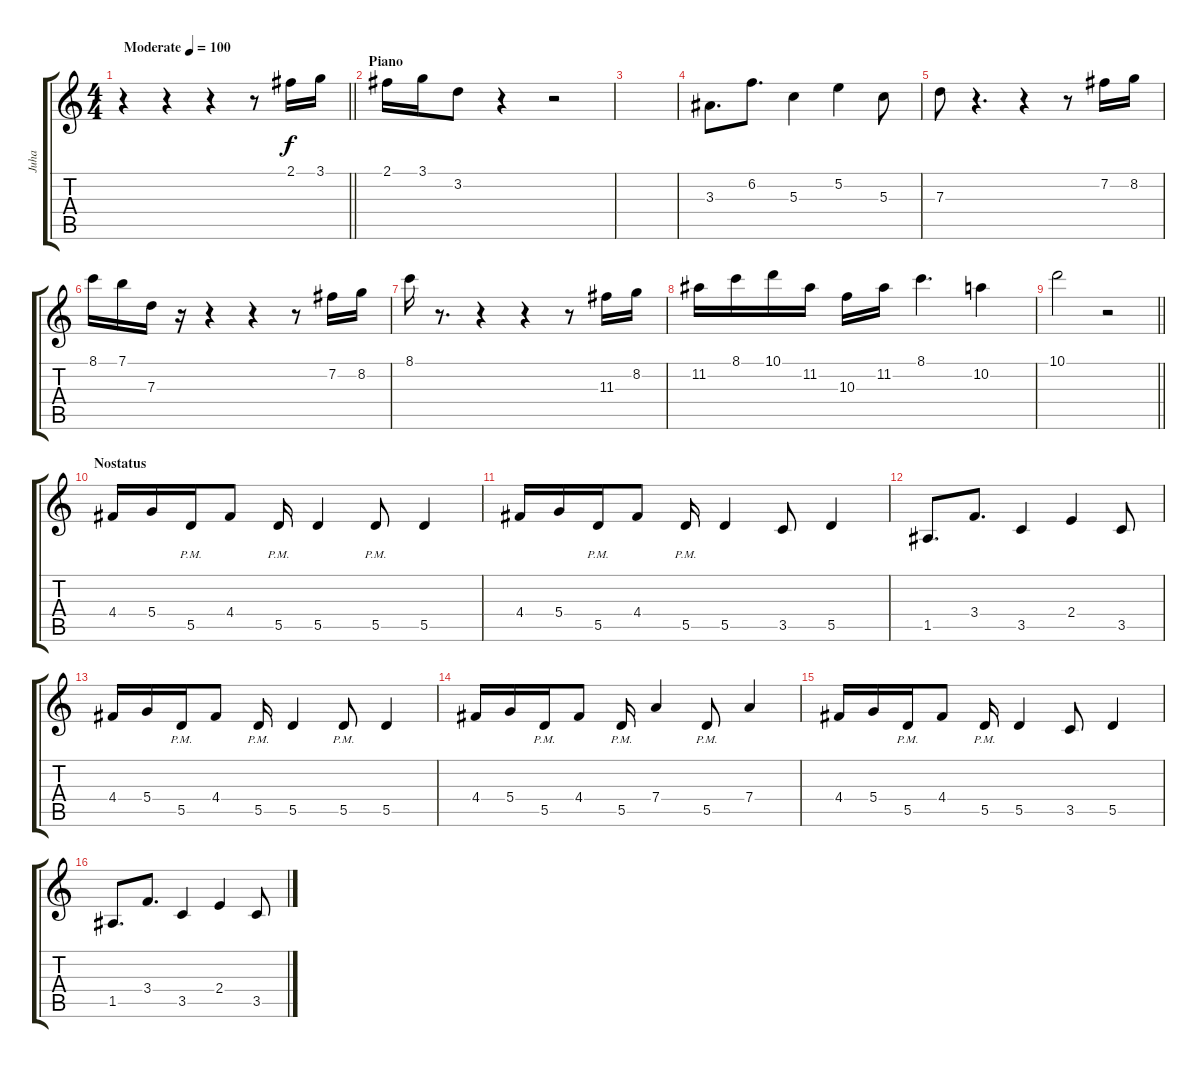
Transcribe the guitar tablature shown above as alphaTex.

\track ("Juha" "Juha") {instrument overdrivenguitar}
\staff {score tabs}
\tuning (E4 B3 G3 D3 A2 E2) {hide}
\ts (4 4)
\tempo (100 "Moderate")
\clef g2
\barLineRight lightlight
\ks c
r.4{dy f instrument overdrivenguitar} r.4 r.4 r.8 2.1.16 3.1.16 |
\section ("" "Piano")
2.1.16 3.1.16 3.2.8 r.4 r.2 |
|
3.3.8{d} 6.2.8{d} 5.3.4 5.2.4 5.3.8 |
7.3.8 r.4{d} r.4 r.8 7.2.16 8.2.16 |
8.1.16 7.1.16 7.3.16 r.16 r.4 r.4 r.8 7.2.16 8.2.16 |
8.1.16 r.8{d} r.4 r.4 r.8 11.3.16 8.2.16 |
11.2.16 8.1.16 10.1.16 11.2.16 10.3.16 11.2.16 8.1.4{d} 10.2.4 |
\barLineRight lightlight
10.1.2 r.2 |
\section ("" "Nostatus")
4.4.16 5.4.16 5.5{pm}.16 4.4.8 5.5{pm}.16 5.5.4 5.5{pm}.8 5.5.4 |
4.4.16 5.4.16 5.5{pm}.16 4.4.8 5.5{pm}.16 5.5.4 3.5.8 5.5.4 |
1.5.8{d} 3.4.8{d} 3.5.4 2.4.4 3.5.8 |
4.4.16 5.4.16 5.5{pm}.16 4.4.8 5.5{pm}.16 5.5.4 5.5{pm}.8 5.5.4 |
4.4.16 5.4.16 5.5{pm}.16 4.4.8 5.5{pm}.16 7.4.4 5.5{pm}.8 7.4.4 |
4.4.16 5.4.16 5.5{pm}.16 4.4.8 5.5{pm}.16 5.5.4 3.5.8 5.5.4 |
1.5.8{d} 3.4.8{d} 3.5.4 2.4.4 3.5.8
